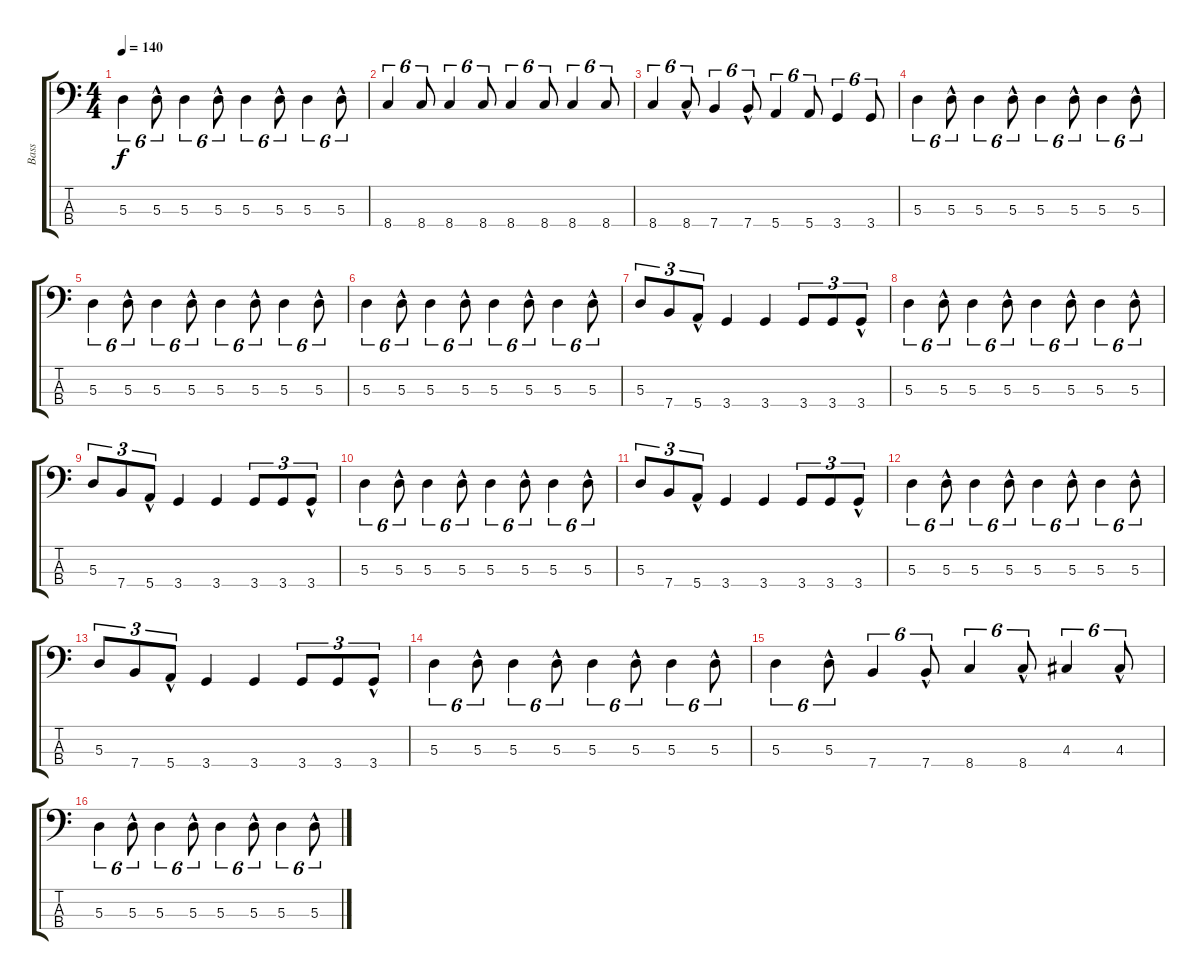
\track ("Bass" "Bass") {instrument electricbasspick}
\staff {score tabs}
\tuning (G2 D2 A1 E1) {hide}
\ts (4 4)
\tempo 140
\clef f4
\ks c
5.3.4{tu (6 4) dy f} 5.3{hac}.8{tu (6 4)} 5.3.4{tu (6 4)} 5.3{hac}.8{tu (6 4)} 5.3.4{tu (6 4)} 5.3{hac}.8{tu (6 4)} 5.3.4{tu (6 4)} 5.3{hac}.8{tu (6 4)} |
8.4.4{tu (6 4)} 8.4.8{tu (6 4)} 8.4.4{tu (6 4)} 8.4.8{tu (6 4)} 8.4.4{tu (6 4)} 8.4.8{tu (6 4)} 8.4.4{tu (6 4)} 8.4.8{tu (6 4)} |
8.4.4{tu (6 4)} 8.4{hac}.8{tu (6 4)} 7.4.4{tu (6 4)} 7.4{hac}.8{tu (6 4)} 5.4.4{tu (6 4)} 5.4.8{tu (6 4)} 3.4.4{tu (6 4)} 3.4.8{tu (6 4)} |
5.3.4{tu (6 4)} 5.3{hac}.8{tu (6 4)} 5.3.4{tu (6 4)} 5.3{hac}.8{tu (6 4)} 5.3.4{tu (6 4)} 5.3{hac}.8{tu (6 4)} 5.3.4{tu (6 4)} 5.3{hac}.8{tu (6 4)} |
5.3.4{tu (6 4)} 5.3{hac}.8{tu (6 4)} 5.3.4{tu (6 4)} 5.3{hac}.8{tu (6 4)} 5.3.4{tu (6 4)} 5.3{hac}.8{tu (6 4)} 5.3.4{tu (6 4)} 5.3{hac}.8{tu (6 4)} |
5.3.4{tu (6 4)} 5.3{hac}.8{tu (6 4)} 5.3.4{tu (6 4)} 5.3{hac}.8{tu (6 4)} 5.3.4{tu (6 4)} 5.3{hac}.8{tu (6 4)} 5.3.4{tu (6 4)} 5.3{hac}.8{tu (6 4)} |
5.3.8{tu (3 2)} 7.4.8{tu (3 2)} 5.4{hac}.8{tu (3 2)} 3.4.4 3.4.4 3.4.8{tu (3 2)} 3.4.8{tu (3 2)} 3.4{hac}.8{tu (3 2)} |
5.3.4{tu (6 4)} 5.3{hac}.8{tu (6 4)} 5.3.4{tu (6 4)} 5.3{hac}.8{tu (6 4)} 5.3.4{tu (6 4)} 5.3{hac}.8{tu (6 4)} 5.3.4{tu (6 4)} 5.3{hac}.8{tu (6 4)} |
5.3.8{tu (3 2)} 7.4.8{tu (3 2)} 5.4{hac}.8{tu (3 2)} 3.4.4 3.4.4 3.4.8{tu (3 2)} 3.4.8{tu (3 2)} 3.4{hac}.8{tu (3 2)} |
5.3.4{tu (6 4)} 5.3{hac}.8{tu (6 4)} 5.3.4{tu (6 4)} 5.3{hac}.8{tu (6 4)} 5.3.4{tu (6 4)} 5.3{hac}.8{tu (6 4)} 5.3.4{tu (6 4)} 5.3{hac}.8{tu (6 4)} |
5.3.8{tu (3 2)} 7.4.8{tu (3 2)} 5.4{hac}.8{tu (3 2)} 3.4.4 3.4.4 3.4.8{tu (3 2)} 3.4.8{tu (3 2)} 3.4{hac}.8{tu (3 2)} |
5.3.4{tu (6 4)} 5.3{hac}.8{tu (6 4)} 5.3.4{tu (6 4)} 5.3{hac}.8{tu (6 4)} 5.3.4{tu (6 4)} 5.3{hac}.8{tu (6 4)} 5.3.4{tu (6 4)} 5.3{hac}.8{tu (6 4)} |
5.3.8{tu (3 2)} 7.4.8{tu (3 2)} 5.4{hac}.8{tu (3 2)} 3.4.4 3.4.4 3.4.8{tu (3 2)} 3.4.8{tu (3 2)} 3.4{hac}.8{tu (3 2)} |
5.3.4{tu (6 4)} 5.3{hac}.8{tu (6 4)} 5.3.4{tu (6 4)} 5.3{hac}.8{tu (6 4)} 5.3.4{tu (6 4)} 5.3{hac}.8{tu (6 4)} 5.3.4{tu (6 4)} 5.3{hac}.8{tu (6 4)} |
5.3.4{tu (6 4)} 5.3{hac}.8{tu (6 4)} 7.4.4{tu (6 4)} 7.4{hac}.8{tu (6 4)} 8.4.4{tu (6 4)} 8.4{hac}.8{tu (6 4)} 4.3.4{tu (6 4)} 4.3{hac}.8{tu (6 4)} |
5.3.4{tu (6 4)} 5.3{hac}.8{tu (6 4)} 5.3.4{tu (6 4)} 5.3{hac}.8{tu (6 4)} 5.3.4{tu (6 4)} 5.3{hac}.8{tu (6 4)} 5.3.4{tu (6 4)} 5.3{hac}.8{tu (6 4)}
